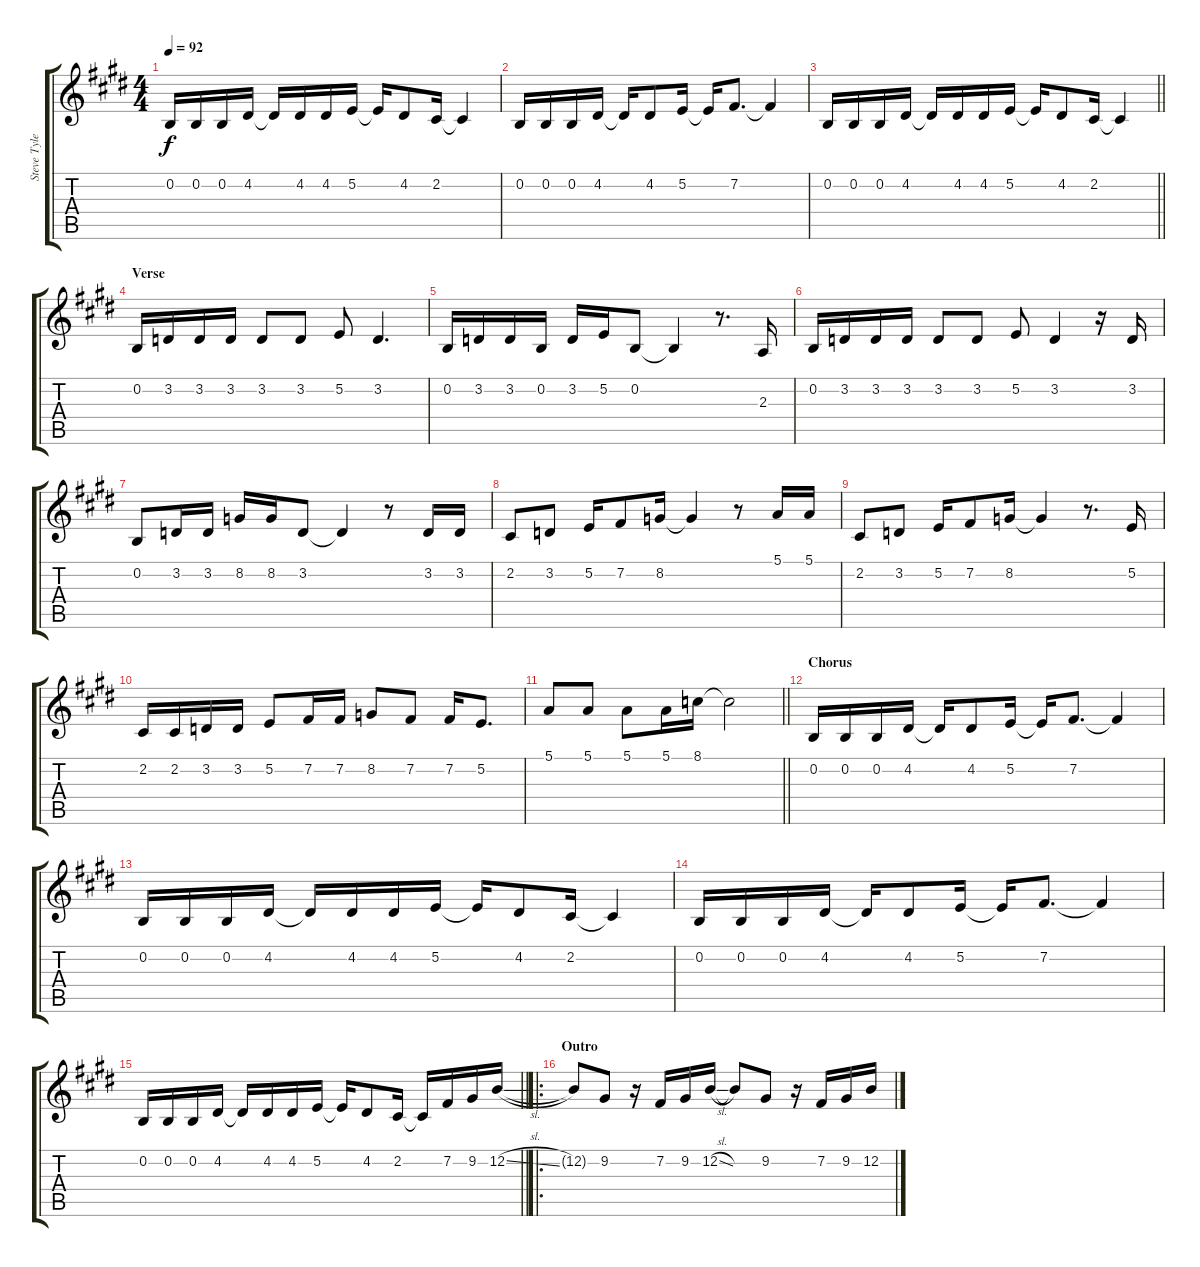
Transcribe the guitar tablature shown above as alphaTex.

\track ("Steve Tyler" "Steve Tyle") {instrument lead5charang}
\staff {score tabs}
\tuning (E4 B3 G3 D3 A2 E2) {hide}
\ts (4 4)
\tempo 92
\clef g2
\ks e
0.2.16{dy f} 0.2.16 0.2.16 4.2.16 4.2{t}.16 4.2.16 4.2.16 5.2.16 5.2{t}.16 4.2.8 2.2.16 2.2{t}.4 |
0.2.16 0.2.16 0.2.16 4.2.16 4.2{t}.16 4.2.8 5.2.16 5.2{t}.16 7.2.8{d} 7.2{t}.4 |
\barLineRight lightlight
0.2.16 0.2.16 0.2.16 4.2.16 4.2{t}.16 4.2.16 4.2.16 5.2.16 5.2{t}.16 4.2.8 2.2.16 2.2{t}.4 |
\section ("" "Verse")
0.2.16 3.2.16 3.2.16 3.2.16 3.2.8 3.2.8 5.2.8 3.2.4{d} |
0.2.16 3.2.16 3.2.16 0.2.16 3.2.16 5.2.16 0.2.8 0.2{t}.4 r.8{d} 2.3.16 |
0.2.16 3.2.16 3.2.16 3.2.16 3.2.8 3.2.8 5.2.8 3.2.4 r.16 3.2.16 |
0.2.8 3.2.16 3.2.16 8.2.16 8.2.16 3.2.8 3.2{t}.4 r.8 3.2.16 3.2.16 |
2.2.8 3.2.8 5.2.16 7.2.8 8.2.16 8.2{t}.4 r.8 5.1.16 5.1.16 |
2.2.8 3.2.8 5.2.16 7.2.8 8.2.16 8.2{t}.4 r.8{d} 5.2.16 |
2.2.16 2.2.16 3.2.16 3.2.16 5.2.8 7.2.16 7.2.16 8.2.8 7.2.8 7.2.16 5.2.8{d} |
\barLineRight lightlight
5.1.8 5.1.8 5.1.8 5.1.16 8.1.16 8.1{t}.2 |
\section ("" "Chorus")
0.2.16 0.2.16 0.2.16 4.2.16 4.2{t}.16 4.2.8 5.2.16 5.2{t}.16 7.2.8{d} 7.2{t}.4 |
0.2.16 0.2.16 0.2.16 4.2.16 4.2{t}.16 4.2.16 4.2.16 5.2.16 5.2{t}.16 4.2.8 2.2.16 2.2{t}.4 |
0.2.16 0.2.16 0.2.16 4.2.16 4.2{t}.16 4.2.8 5.2.16 5.2{t}.16 7.2.8{d} 7.2{t}.4 |
\barLineRight lightlight
0.2.16 0.2.16 0.2.16 4.2.16 4.2{t}.16 4.2.16 4.2.16 5.2.16 5.2{t}.16 4.2.8 2.2.16 2.2{t}.16 7.2.16 9.2.16 12.2{sl}.16 |
\ro
\section ("" "Outro")
12.2{t}.8 9.2.8 r.16 7.2.16 9.2.16 12.2{sl}.16 12.2{t}.8 9.2.8 r.16 7.2.16 9.2.16 12.2.16
